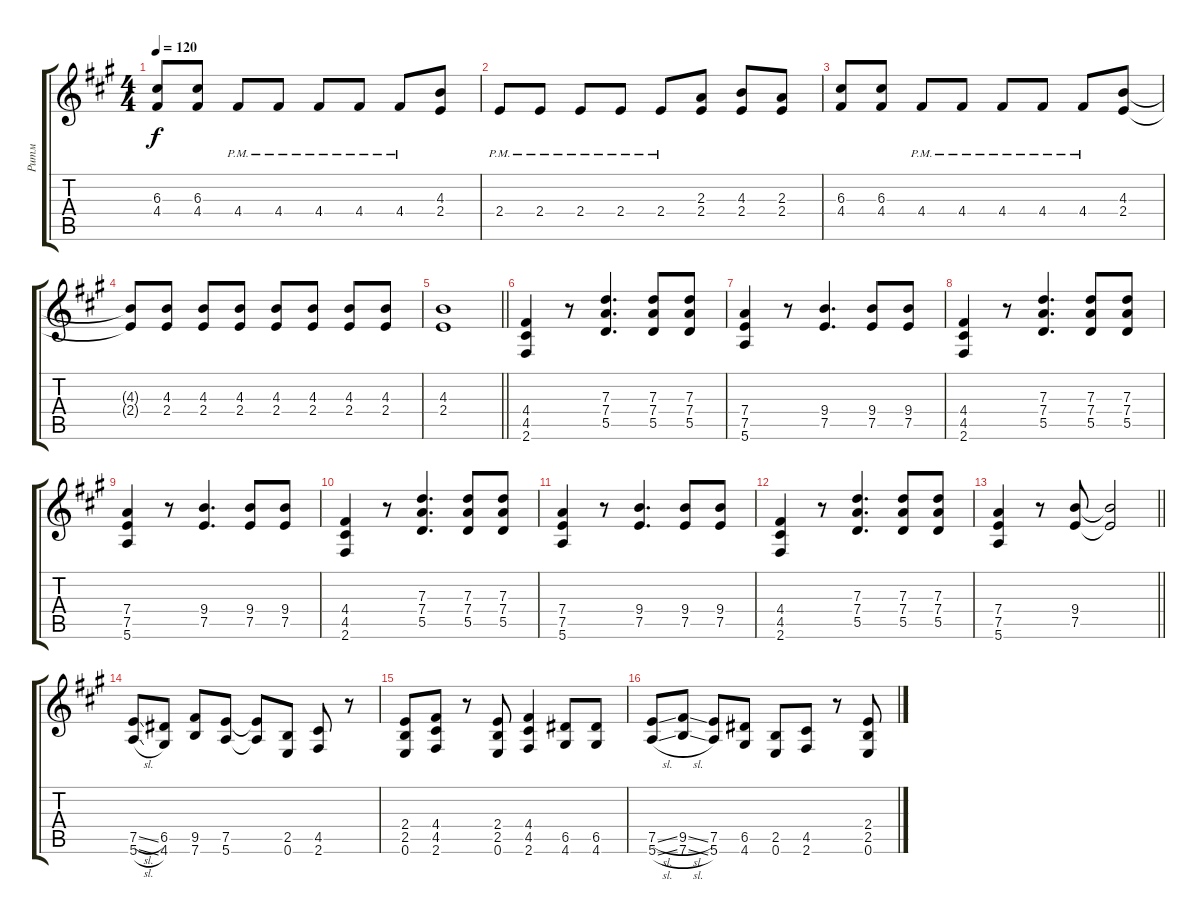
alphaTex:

\track ("Ритм" "Ритм") {instrument distortionguitar}
\staff {score tabs}
\tuning (E4 B3 G3 D3 A2 E2) {hide}
\ts (4 4)
\tempo 120
\clef g2
\ks a
(6.3 4.4).8{dy f} (6.3 4.4).8 4.4{pm}.8 4.4{pm}.8 4.4{pm}.8 4.4{pm}.8 4.4{pm}.8 (4.3 2.4).8 |
2.4{pm}.8 2.4{pm}.8 2.4{pm}.8 2.4{pm}.8 2.4{pm}.8 (2.3 2.4).8 (4.3 2.4).8 (2.3 2.4).8 |
(6.3 4.4).8 (6.3 4.4).8 4.4{pm}.8 4.4{pm}.8 4.4{pm}.8 4.4{pm}.8 4.4{pm}.8 (4.3 2.4).8 |
(4.3{t} 2.4{t}).8 (4.3 2.4).8 (4.3 2.4).8 (4.3 2.4).8 (4.3 2.4).8 (4.3 2.4).8 (4.3 2.4).8 (4.3 2.4).8 |
\barLineRight lightlight
(4.3 2.4).1 |
(4.4 4.5 2.6).4 r.8 (7.3 7.4 5.5).4{d} (7.3 7.4 5.5).8 (7.3 7.4 5.5).8 |
(7.4 7.5 5.6).4 r.8 (9.4 7.5).4{d} (9.4 7.5).8 (9.4 7.5).8 |
(4.4 4.5 2.6).4 r.8 (7.3 7.4 5.5).4{d} (7.3 7.4 5.5).8 (7.3 7.4 5.5).8 |
(7.4 7.5 5.6).4 r.8 (9.4 7.5).4{d} (9.4 7.5).8 (9.4 7.5).8 |
(4.4 4.5 2.6).4 r.8 (7.3 7.4 5.5).4{d} (7.3 7.4 5.5).8 (7.3 7.4 5.5).8 |
(7.4 7.5 5.6).4 r.8 (9.4 7.5).4{d} (9.4 7.5).8 (9.4 7.5).8 |
(4.4 4.5 2.6).4 r.8 (7.3 7.4 5.5).4{d} (7.3 7.4 5.5).8 (7.3 7.4 5.5).8 |
\barLineRight lightlight
(7.4 7.5 5.6).4 r.8 (9.4 7.5).8 (9.4{t} 7.5{t}).2 |
(7.5{sl} 5.6{sl}).8 (6.5 4.6).8 (9.5 7.6).8 (7.5 5.6).8 (7.5{t} 5.6{t}).8 (2.5 0.6).8 (4.5 2.6).8 r.8 |
(2.4 2.5 0.6).8 (4.4 4.5 2.6).8 r.8 (2.4 2.5 0.6).8 (4.4 4.5 2.6).4 (6.5 4.6).8 (6.5 4.6).8 |
(7.5{sl} 5.6{sl}).8 (9.5{sl} 7.6{sl}).8 (7.5 5.6).8 (6.5 4.6).8 (2.5 0.6).8 (4.5 2.6).8 r.8 (2.4 2.5 0.6).8
